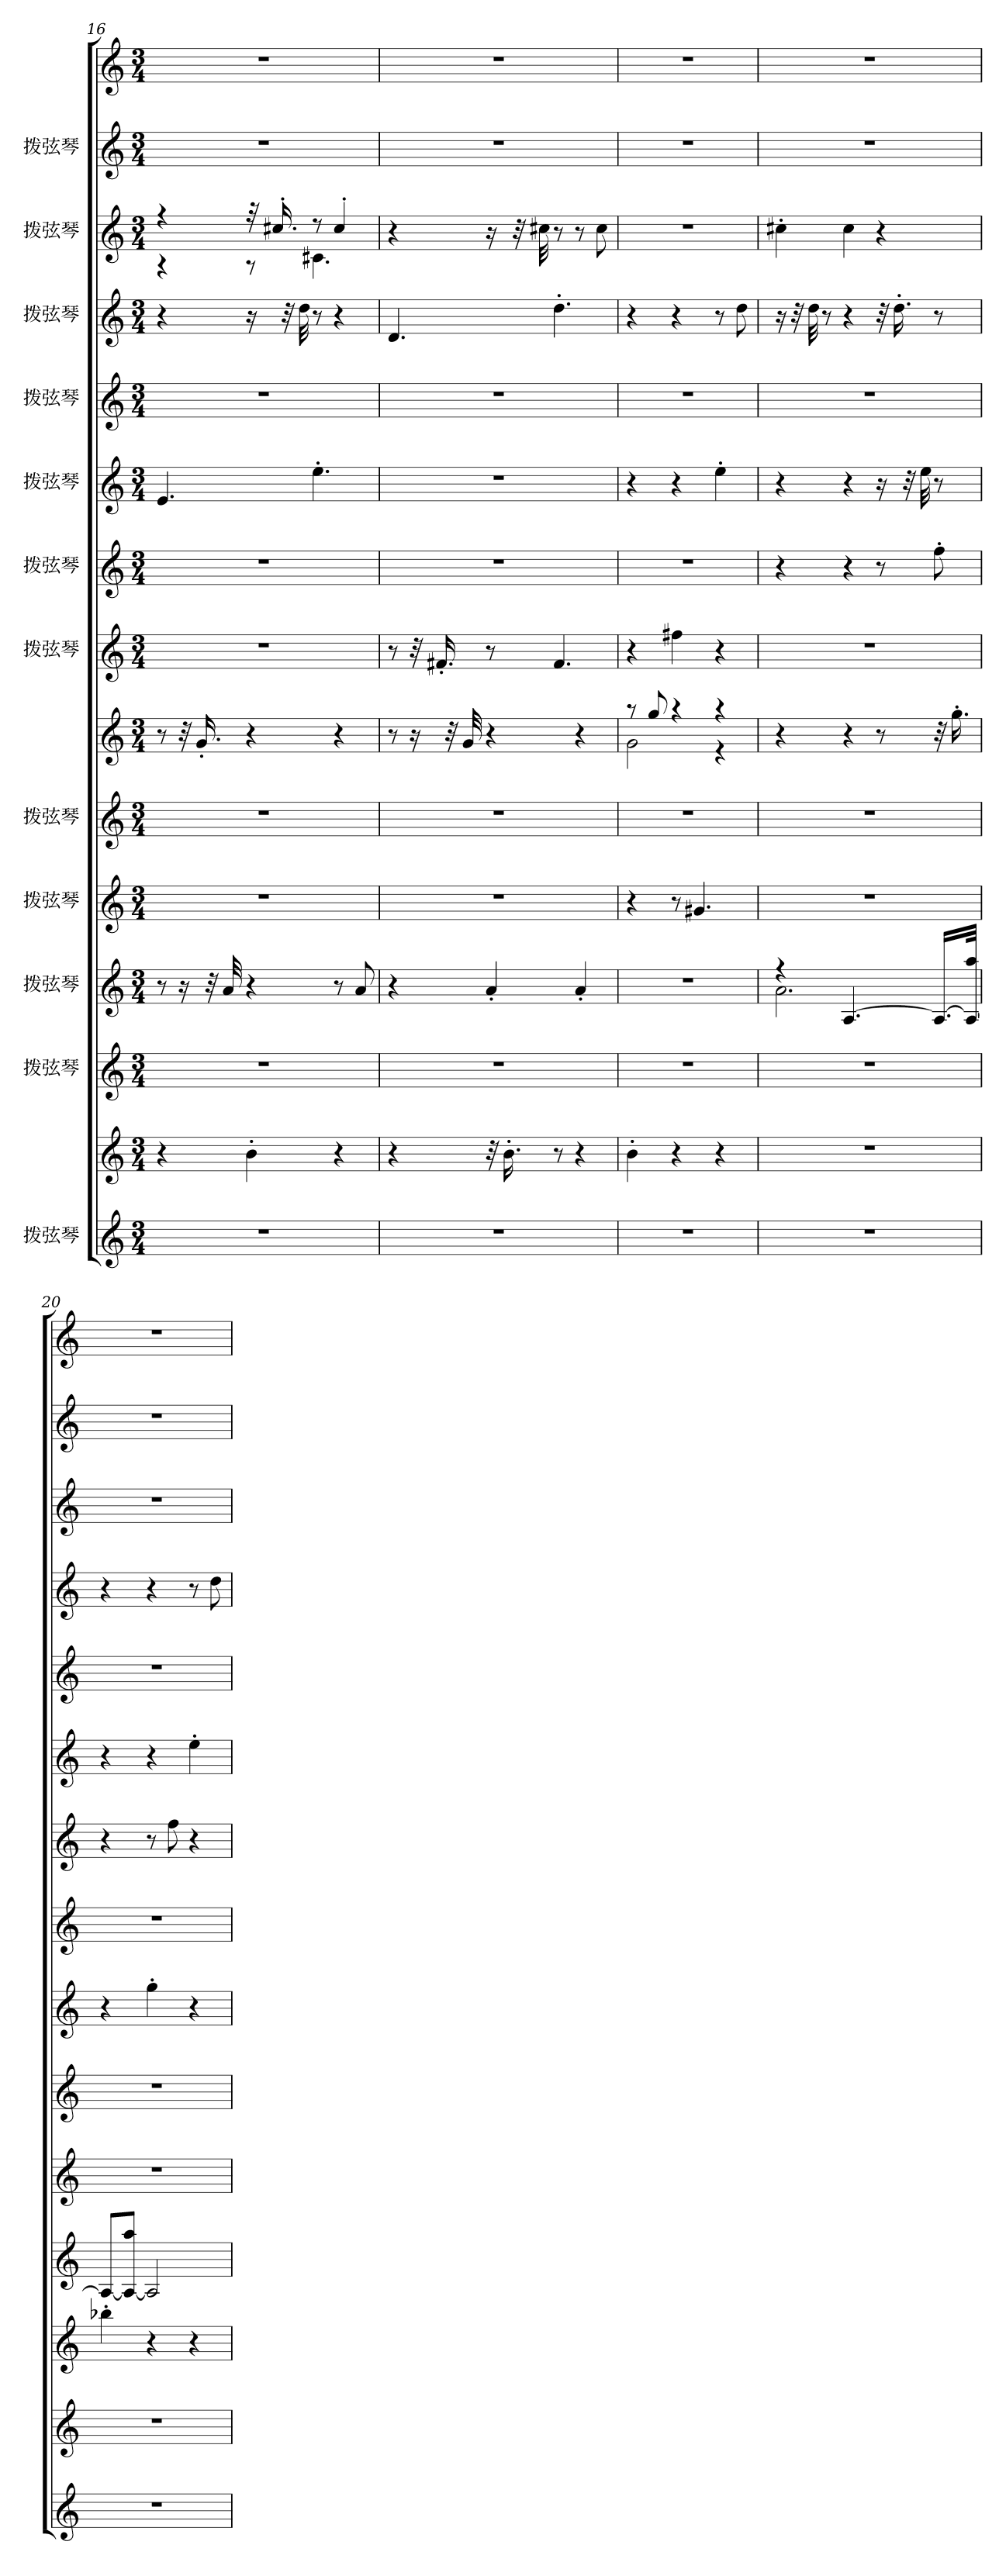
**kern	**kern	**kern	**kern	**kern	**kern	**kern	**kern	**kern	**kern	**kern	**kern	**kern	**kern	**kern
*part12	*part12	*part11	*part10	*part9	*part8	*part8	*part7	*part6	*part5	*part4	*part3	*part2	*part1	*part1
*staff15	*staff14	*staff13	*staff12	*staff11	*staff10	*staff9	*staff8	*staff7	*staff6	*staff5	*staff4	*staff3	*staff2	*staff1
*I"拨弦琴	*	*I"拨弦琴	*I"拨弦琴	*I"拨弦琴	*I"拨弦琴	*	*I"拨弦琴	*I"拨弦琴	*I"拨弦琴	*I"拨弦琴	*I"拨弦琴	*I"拨弦琴	*I"拨弦琴	*
*clefG2	*clefG2	*clefG2	*clefG2	*clefG2	*clefG2	*clefG2	*clefG2	*clefG2	*clefG2	*clefG2	*clefG2	*clefG2	*clefG2	*clefG2
*k[]	*k[]	*k[]	*k[]	*k[]	*k[]	*k[]	*k[]	*k[]	*k[]	*k[]	*k[]	*k[]	*k[]	*k[]
*M3/4	*M3/4	*M3/4	*M3/4	*M3/4	*M3/4	*M3/4	*M3/4	*M3/4	*M3/4	*M3/4	*M3/4	*M3/4	*M3/4	*M3/4
=16	=16	=16	=16	=16	=16	=16	=16	=16	=16	=16	=16	=16	=16	=16
*	*	*	*	*	*	*	*	*	*	*	*	*^	*	*
2.r	4r	2.r	8r	2.r	2.r	8r	2.r	2.r	4.e/	2.r	4r	4r	4r	2.r	2.r
.	.	.	16r	.	.	32r	.	.	.	.	.	.	.	.	.
.	.	.	.	.	.	16.g'/	.	.	.	.	.	.	.	.	.
.	.	.	32r	.	.	.	.	.	.	.	.	.	.	.	.
.	.	.	32a/	.	.	.	.	.	.	.	.	.	.	.	.
.	4b'\	.	4r	.	.	4r	.	.	.	.	16r	32r	8r	.	.
.	.	.	.	.	.	.	.	.	.	.	.	16.cc#X'/	.	.	.
.	.	.	.	.	.	.	.	.	.	.	32r	.	.	.	.
.	.	.	.	.	.	.	.	.	.	.	32dd\	.	.	.	.
.	.	.	.	.	.	.	.	.	4.ee'\	.	8r	8r	4.c#X\	.	.
.	4r	.	8r	.	.	4r	.	.	.	.	4r	4cc#'/	.	.	.
.	.	.	8a/	.	.	.	.	.	.	.	.	.	.	.	.
*	*	*	*	*	*	*	*	*	*	*	*	*v	*v	*	*
=17	=17	=17	=17	=17	=17	=17	=17	=17	=17	=17	=17	=17	=17	=17
2.r	4r	2.r	4r	2.r	2.r	8r	8r	2.r	2.r	2.r	4.d/	4r	2.r	2.r
.	.	.	.	.	.	16r	32r	.	.	.	.	.	.	.
.	.	.	.	.	.	.	16.f#X'/	.	.	.	.	.	.	.
.	.	.	.	.	.	32r	.	.	.	.	.	.	.	.
.	.	.	.	.	.	32g/	.	.	.	.	.	.	.	.
.	32r	.	4a'/	.	.	4r	8r	.	.	.	.	16r	.	.
.	16.b'\	.	.	.	.	.	.	.	.	.	.	.	.	.
.	.	.	.	.	.	.	.	.	.	.	.	32r	.	.
.	.	.	.	.	.	.	.	.	.	.	.	32cc#X\	.	.
.	8r	.	.	.	.	.	4.f#/	.	.	.	4.dd'\	8r	.	.
.	4r	.	4a'/	.	.	4r	.	.	.	.	.	8r	.	.
.	.	.	.	.	.	.	.	.	.	.	.	8cc#\	.	.
!!LO:PB:g=z
=18	=18	=18	=18	=18	=18	=18	=18	=18	=18	=18	=18	=18	=18	=18
*	*	*	*	*	*	*^	*	*	*	*	*	*	*	*
2.r	4b'\	2.r	2.r	4r	2.r	8r	2g\	4r	2.r	4r	2.r	4r	2.r	2.r	2.r
.	.	.	.	.	.	8gg/	.	.	.	.	.	.	.	.	.
.	4r	.	.	8r	.	4r	.	4ff#X\	.	4r	.	4r	.	.	.
.	.	.	.	4.g#X/	.	.	.	.	.	.	.	.	.	.	.
.	4r	.	.	.	.	4r	4r	4r	.	4ee'\	.	8r	.	.	.
.	.	.	.	.	.	.	.	.	.	.	.	8dd\	.	.	.
*	*	*	*	*	*	*v	*v	*	*	*	*	*	*	*	*
=19	=19	=19	=19	=19	=19	=19	=19	=19	=19	=19	=19	=19	=19	=19
*	*	*	*^	*	*	*	*	*	*	*	*	*	*	*
2.r	2.r	2.r	4r	2.a\	2.r	2.r	4r	2.r	4r	4r	2.r	16r	4cc#X'\	2.r	2.r
.	.	.	.	.	.	.	.	.	.	.	.	32r	.	.	.
.	.	.	.	.	.	.	.	.	.	.	.	32dd\	.	.	.
.	.	.	.	.	.	.	.	.	.	.	.	8r	.	.	.
.	.	.	[4.A/	.	.	.	4r	.	4r	4r	.	4r	4cc#\	.	.
.	.	.	.	.	.	.	8r	.	8r	16r	.	32r	4r	.	.
.	.	.	.	.	.	.	.	.	.	.	.	16.dd'\	.	.	.
.	.	.	.	.	.	.	.	.	.	32r	.	.	.	.	.
.	.	.	.	.	.	.	.	.	.	32ee\	.	.	.	.	.
.	.	.	16.A/LL_	.	.	.	32r	.	8ff'\	8r	.	8r	.	.	.
.	.	.	.	.	.	.	16.gg'\	.	.	.	.	.	.	.	.
.	.	.	32A/_ 32aa/JJk	.	.	.	.	.	.	.	.	.	.	.	.
*	*	*	*v	*v	*	*	*	*	*	*	*	*	*	*	*
=20	=20	=20	=20	=20	=20	=20	=20	=20	=20	=20	=20	=20	=20	=20
2.r	2.r	4bb-X'\	8A/L_	2.r	2.r	4r	2.r	4r	4r	2.r	4r	2.r	2.r	2.r
.	.	.	8A/_ 8aa/J	.	.	.	.	.	.	.	.	.	.	.
.	.	4r	2A/]	.	.	4gg'\	.	8r	4r	.	4r	.	.	.
.	.	.	.	.	.	.	.	8ff\	.	.	.	.	.	.
.	.	4r	.	.	.	4r	.	4r	4ee'\	.	8r	.	.	.
.	.	.	.	.	.	.	.	.	.	.	8dd\	.	.	.
=	=	=	=	=	=	=	=	=	=	=	=	=	=	=
*-	*-	*-	*-	*-	*-	*-	*-	*-	*-	*-	*-	*-	*-	*-
